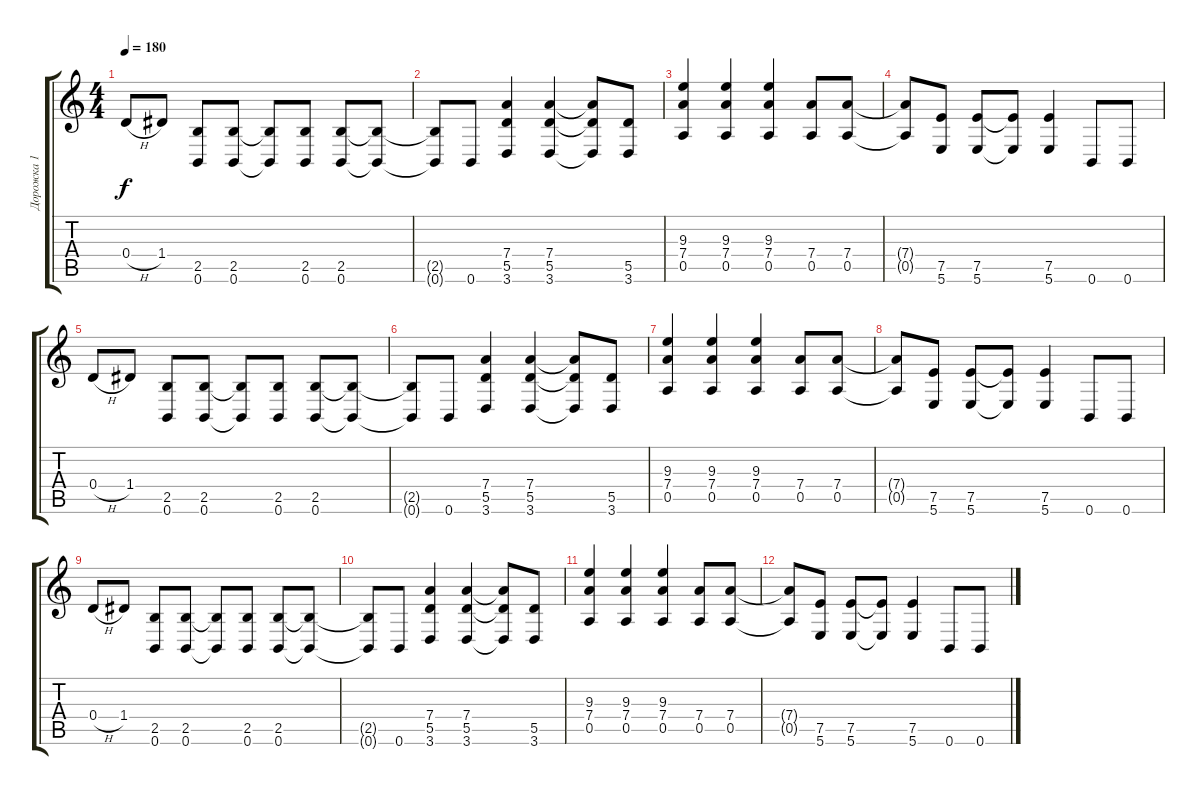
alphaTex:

\track ("Дорожка 1" "Дорожка 1") {instrument acousticguitarsteel}
\staff {score tabs}
\tuning (E4 B3 G3 D3 A2 B1) {hide}
\ts (4 4)
\tempo 180
\clef g2
\ks c
0.4{h}.8{dy f} 1.4.8 (2.5 0.6).8 (2.5 0.6).8 (2.5{t} 0.6{t}).8 (2.5 0.6).8 (2.5 0.6).8 (2.5{t} 0.6{t}).8 |
(2.5{t} 0.6{t}).8 0.6.8 (7.4 5.5 3.6).4 (7.4 5.5 3.6).4 (7.4{t} 5.5{t} 3.6{t}).8 (5.5 3.6).8 |
(9.3 7.4 0.5).4 (9.3 7.4 0.5).4 (9.3 7.4 0.5).4 (7.4 0.5).8 (7.4 0.5).8 |
(7.4{t} 0.5{t}).8 (7.5 5.6).8 (7.5 5.6).8 (7.5{t} 5.6{t}).8 (7.5 5.6).4 0.6.8 0.6.8 |
0.4{h}.8 1.4.8 (2.5 0.6).8 (2.5 0.6).8 (2.5{t} 0.6{t}).8 (2.5 0.6).8 (2.5 0.6).8 (2.5{t} 0.6{t}).8 |
(2.5{t} 0.6{t}).8 0.6.8 (7.4 5.5 3.6).4 (7.4 5.5 3.6).4 (7.4{t} 5.5{t} 3.6{t}).8 (5.5 3.6).8 |
(9.3 7.4 0.5).4 (9.3 7.4 0.5).4 (9.3 7.4 0.5).4 (7.4 0.5).8 (7.4 0.5).8 |
(7.4{t} 0.5{t}).8 (7.5 5.6).8 (7.5 5.6).8 (7.5{t} 5.6{t}).8 (7.5 5.6).4 0.6.8 0.6.8 |
0.4{h}.8 1.4.8 (2.5 0.6).8 (2.5 0.6).8 (2.5{t} 0.6{t}).8 (2.5 0.6).8 (2.5 0.6).8 (2.5{t} 0.6{t}).8 |
(2.5{t} 0.6{t}).8 0.6.8 (7.4 5.5 3.6).4 (7.4 5.5 3.6).4 (7.4{t} 5.5{t} 3.6{t}).8 (5.5 3.6).8 |
(9.3 7.4 0.5).4 (9.3 7.4 0.5).4 (9.3 7.4 0.5).4 (7.4 0.5).8 (7.4 0.5).8 |
(7.4{t} 0.5{t}).8 (7.5 5.6).8 (7.5 5.6).8 (7.5{t} 5.6{t}).8 (7.5 5.6).4 0.6.8 0.6.8
